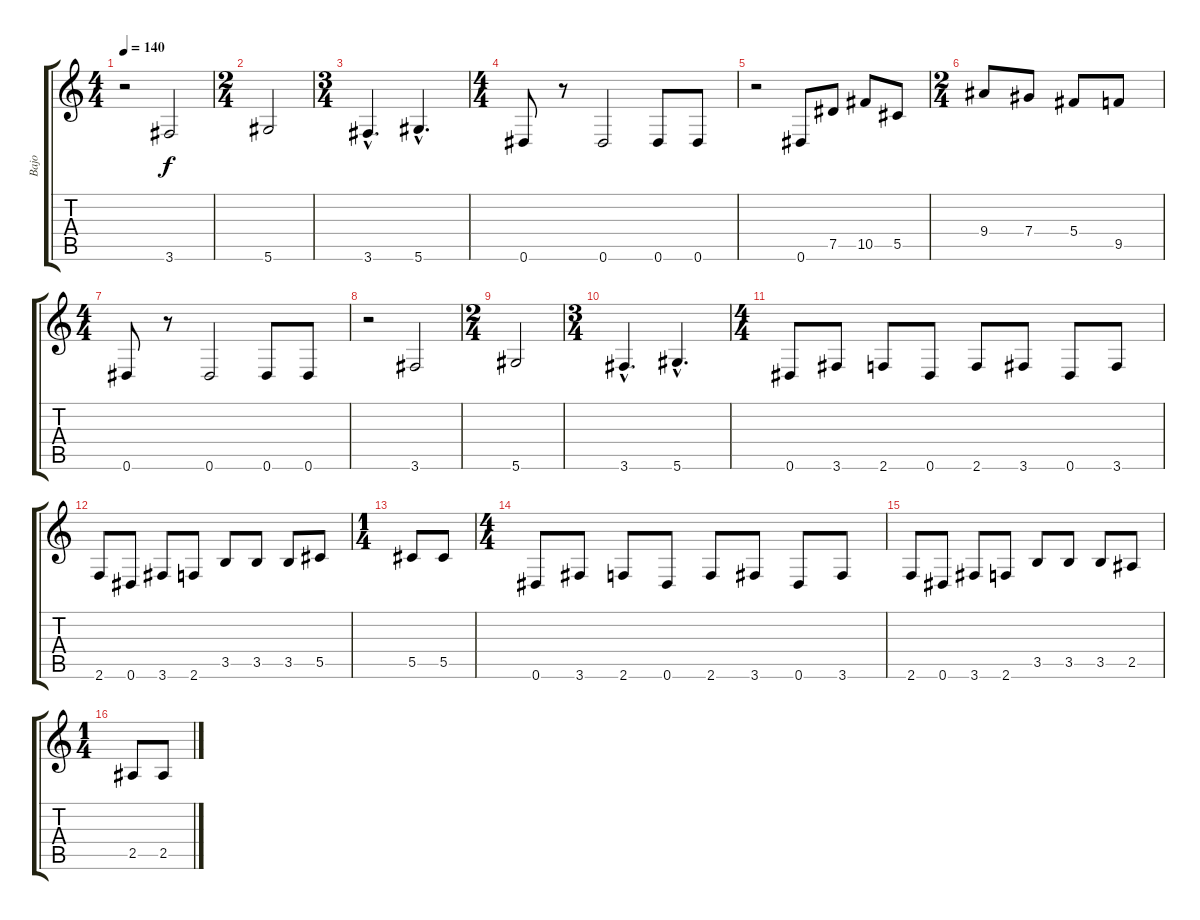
\track ("Bajo" "Bajo") {instrument electricbassfinger}
\staff {score tabs}
\tuning (Eb4 Bb3 Gb3 Db3 Ab2 Eb2) {hide}
\ts (4 4)
\tempo 140
\clef g2
\ks c
r.2{dy f} 3.6.2 |
\ts (2 4)
5.6.2 |
\ts (3 4)
3.6{hac}.4{d} 5.6{hac}.4{d} |
\ts (4 4)
0.6.8 r.8 0.6.2 0.6.8 0.6.8 |
r.2 0.6.8 7.5.8 10.5.8 5.5.8 |
\ts (2 4)
9.4.8 7.4.8 5.4.8 9.5.8 |
\ts (4 4)
0.6.8 r.8 0.6.2 0.6.8 0.6.8 |
r.2 3.6.2 |
\ts (2 4)
5.6.2 |
\ts (3 4)
3.6{hac}.4{d} 5.6{hac}.4{d} |
\ts (4 4)
0.6.8 3.6.8 2.6.8 0.6.8 2.6.8 3.6.8 0.6.8 3.6.8 |
2.6.8 0.6.8 3.6.8 2.6.8 3.5.8 3.5.8 3.5.8 5.5.8 |
\ts (1 4)
5.5.8 5.5.8 |
\ts (4 4)
0.6.8 3.6.8 2.6.8 0.6.8 2.6.8 3.6.8 0.6.8 3.6.8 |
2.6.8 0.6.8 3.6.8 2.6.8 3.5.8 3.5.8 3.5.8 2.5.8 |
\ts (1 4)
2.5.8 2.5.8
